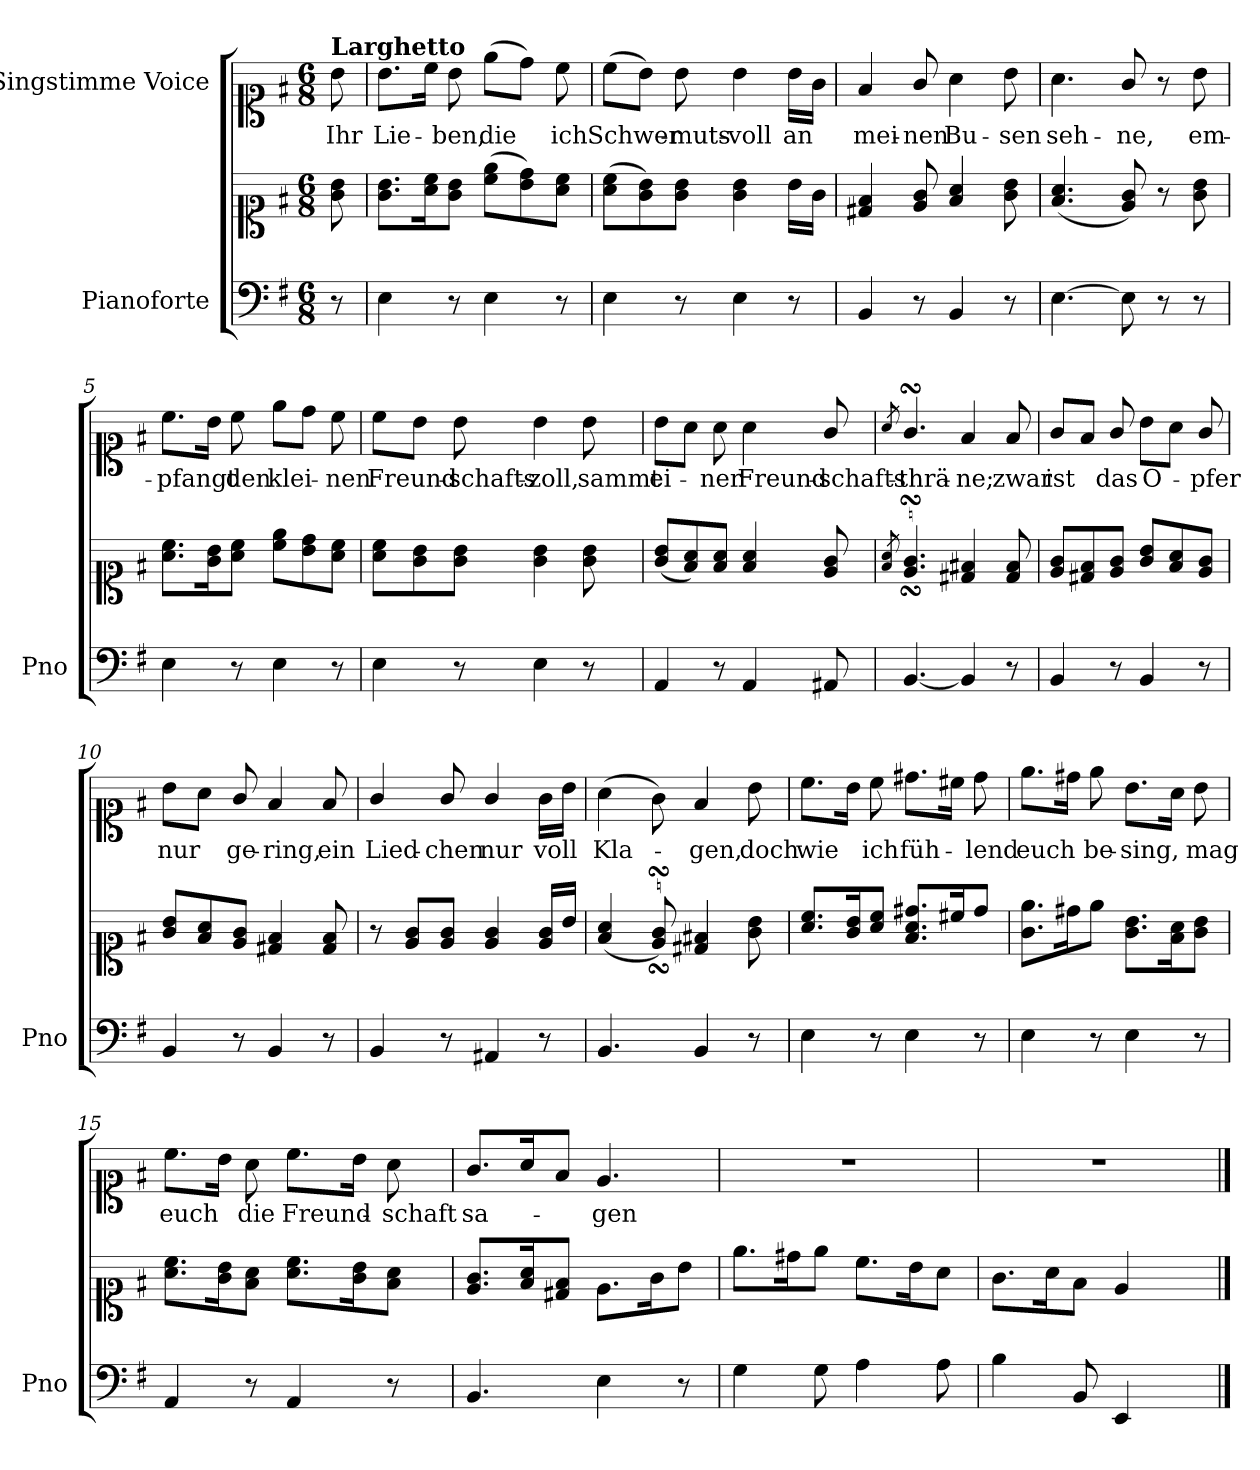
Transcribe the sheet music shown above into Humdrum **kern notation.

**kern	**kern	**kern	**text
*part2	*part2	*part1	*part1
*staff3	*staff2	*staff1	*staff1
*I"Pianoforte	*	*I"Singstimme Voice	*
*I'Pno	*	*	*
*clefF4	*clefC1	*clefC1	*
*k[f#]	*k[f#]	*k[f#]	*
*M6/8	*M6/8	*M6/8	*
=	=	=	=
!	!	!LO:TX:a:B:t=Larghetto	!
!	!	!	!LO:LY:b
8r	8g\ 8b\	8b\	Ihr
=1	=1	=1	=1
!	!	!	!LO:LY:b
4E\	8.g\ 8.b\L	8.b\L	Lie-
.	16a\ 16cc\K	16cc\Jk	.
!	!	!	!LO:LY:b
8r	8g\ 8b\J	8b\	-ben,
!	!	!	!LO:LY:b
4E\	(8cc\ 8ee\L	(8ee\L	die
.	8b\ 8dd\)	8dd\J)	.
!	!	!	!LO:LY:b
8r	8a\ 8cc\J	8cc\	ich
=2	=2	=2	=2
!	!	!	!LO:LY:b
4E\	(8a\ 8cc\L	(8cc\L	Schwer-
.	8g\ 8b\)	8b\J)	.
!	!	!	!LO:LY:b
8r	8g\ 8b\J	8b\	-muts-
!	!	!	!LO:LY:b
4E\	4g\ 4b\	4b\	-voll
!	!	!	!LO:LY:b
8r	16b\LL	16b\LL	an
.	16g\JJ	16g\JJ	.
=3	=3	=3	=3
!	!	!	!LO:LY:b
4BB/	4d#X/ 4f#/	4f#/	mei-
!	!	!	!LO:LY:b
8r	8e/ 8g/	8g/	-nen
!	!	!	!LO:LY:b
4BB/	4f#/ 4a/	4a\	Bu-
!	!	!	!LO:LY:b
8r	8g\ 8b\	8b\	-sen
=4	=4	=4	=4
!	!	!	!LO:LY:b
[4.E\	(4.f#/ 4.a/	4.a\	seh-
!	!	!	!LO:LY:b
8E\]	8e/ 8g/)	8g/	-ne,
8r	8r	8r	.
!	!	!	!LO:LY:b
8r	8g\ 8b\	8b\	em-
=5	=5	=5	=5
!	!	!	!LO:LY:b
4E\	8.a\ 8.cc\L	8.cc\L	-pfangt
.	16g\ 16b\K	16b\Jk	.
!	!	!	!LO:LY:b
8r	8a\ 8cc\J	8cc\	den
!	!	!	!LO:LY:b
4E\	8cc\ 8ee\L	8ee\L	klei-
.	8b\ 8dd\	8dd\J	.
!	!	!	!LO:LY:b
8r	8a\ 8cc\J	8cc\	-nen
=6	=6	=6	=6
!	!	!	!LO:LY:b
4E\	8a\ 8cc\L	8cc\L	Freund-
.	8g\ 8b\	8b\J	.
!	!	!	!LO:LY:b
8r	8g\ 8b\J	8b\	-schafts-
!	!	!	!LO:LY:b
4E\	4g\ 4b\	4b\	-zoll,
!	!	!	!LO:LY:b
8r	8g\ 8b\	8b\	sammt
!!LO:LB:g=z
=7	=7	=7	=7
!	!	!	!LO:LY:b
4AA/	(8g/ 8b/L	8b\L	ei-
.	8f#/ 8a/)	8a\J	.
!	!	!	!LO:LY:b
8r	8f#/ 8a/J	8a\	-ner
!	!	!	!LO:LY:b
4AA/	4f#/ 4a/	4a\	Freund-
!	!	!	!LO:LY:b
8AA#X/	8e/ 8g/	8g/	-schafts-
=8	=8	=8	=8
.	8qf#/ 8qa/	8qa/	.
!	!	!	!LO:LY:b
[4.BB/	4.e/sSSS 4.g/sSSS	4.gsSSs/	-thrä-
!	!	!	!LO:LY:b
4BB/]	4d#X/ 4f#/	4f#/	-ne;
!	!	!	!LO:LY:b
8r	8d#/ 8f#/	8f#/	zwar
=9	=9	=9	=9
!	!	!	!LO:LY:b
4BB/	8e/ 8g/L	8g/L	ist
.	8d#X/ 8f#/	8f#/J	.
!	!	!	!LO:LY:b
8r	8e/ 8g/J	8g/	das
!	!	!	!LO:LY:b
4BB/	8g/ 8b/L	8b\L	O-
.	8f#/ 8a/	8a\J	.
!	!	!	!LO:LY:b
8r	8e/ 8g/J	8g/	-pfer
=10	=10	=10	=10
!	!	!	!LO:LY:b
4BB/	8g/ 8b/L	8b\L	nur
.	8f#/ 8a/	8a\J	.
!	!	!	!LO:LY:b
8r	8e/ 8g/J	8g/	ge-
!	!	!	!LO:LY:b
4BB/	4d#X/ 4f#/	4f#/	-ring,
!	!	!	!LO:LY:b
8r	8d#/ 8f#/	8f#/	ein
=11	=11	=11	=11
!	!	!	!LO:LY:b
4BB/	8r	4g/	Lied-
.	8e/ 8g/L	.	.
!	!	!	!LO:LY:b
8r	8e/ 8g/J	8g/	-chen
!	!	!	!LO:LY:b
4AA#X/	4e/ 4g/	4g/	nur
!	!	!	!LO:LY:b
8r	16e/ 16g/LL	16g\LL	voll
.	16b/JJ	16b\JJ	.
=12	=12	=12	=12
!	!	!	!LO:LY:b
4.BB/	(>4f#/ 4a/	(4a\	Kla-
.	8e/sSSS 8g/sSSS)	8g\)	.
!	!	!	!LO:LY:b
4BB/	4d#X/ 4f#/	4f#/	-gen,
!	!	!	!LO:LY:b
8r	8g\ 8b\	8b\	doch
=13	=13	=13	=13
!	!	!	!LO:LY:b
4E\	8.a/ 8.cc/L	8.cc\L	wie
.	16g/ 16b/K	16b\Jk	.
!	!	!	!LO:LY:b
8r	8a/ 8cc/J	8cc\	ich
!	!	!	!LO:LY:b
4E\	8.f#/ 8.a/ 8.dd#X/L	8.dd#X\L	füh-
.	16cc#X/K	16cc#X\Jk	.
!	!	!	!LO:LY:b
8r	8dd#/J	8dd#\	-lend
!!LO:LB:g=z
=14	=14	=14	=14
!	!	!	!LO:LY:b
4E\	8.g\ 8.ee\L	8.ee\L	euch
.	16dd#X\K	16dd#X\Jk	.
!	!	!	!LO:LY:b
8r	8ee\J	8ee\	be-
!	!	!	!LO:LY:b
4E\	8.g\ 8.b\L	8.b\L	-sing,
.	16f#\ 16a\K	16a\Jk	.
!	!	!	!LO:LY:b
8r	8g\ 8b\J	8b\	mag
=15	=15	=15	=15
!	!	!	!LO:LY:b
4AA/	8.a\ 8.cc\L	8.cc\L	euch
.	16g\ 16b\K	16b\Jk	.
!	!	!	!LO:LY:b
8r	8f#\ 8a\J	8a\	die
!	!	!	!LO:LY:b
4AA/	8.a\ 8.cc\L	8.cc\L	Freund-
.	16g\ 16b\K	16b\Jk	.
!	!	!	!LO:LY:b
8r	8f#\ 8a\J	8a\	-schaft
=16	=16	=16	=16
!	!	!	!LO:LY:b
4.BB/	8.e/ 8.g/L	8.g/L	sa-
.	16f#/ 16a/K	16a/K	.
.	8d#X/ 8f#/J	8f#/J	.
!	!	!	!LO:LY:b
4E\	8.e\L	4.e/	-gen
.	16g\K	.	.
8r	8b\J	.	.
=17	=17	=17	=17
4G\	8.ee\L	2.r	.
.	16dd#X\K	.	.
8G\	8ee\J	.	.
4A\	8.cc\L	.	.
.	16b\K	.	.
8A\	8a\J	.	.
=18	=18	=18	=18
4B\	8.g\L	2.r	.
.	16a\K	.	.
8BB/	8f#\J	.	.
4EE/	4e/	.	.
8ryy	8ryy	.	.
==	==	==	==
*-	*-	*-	*-
